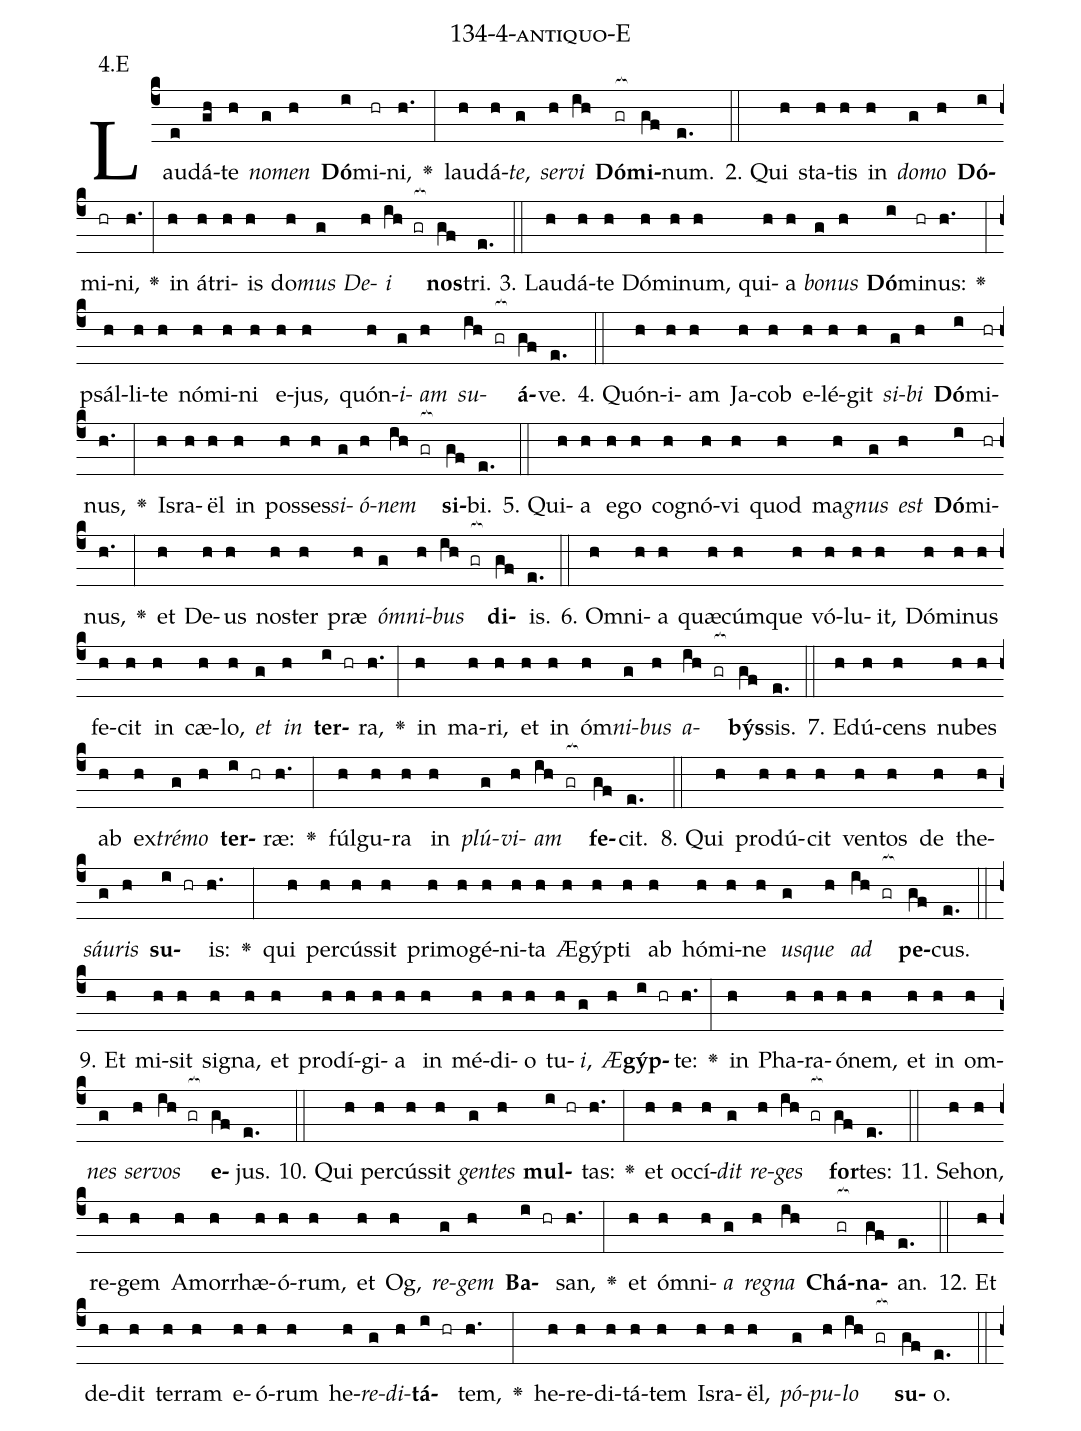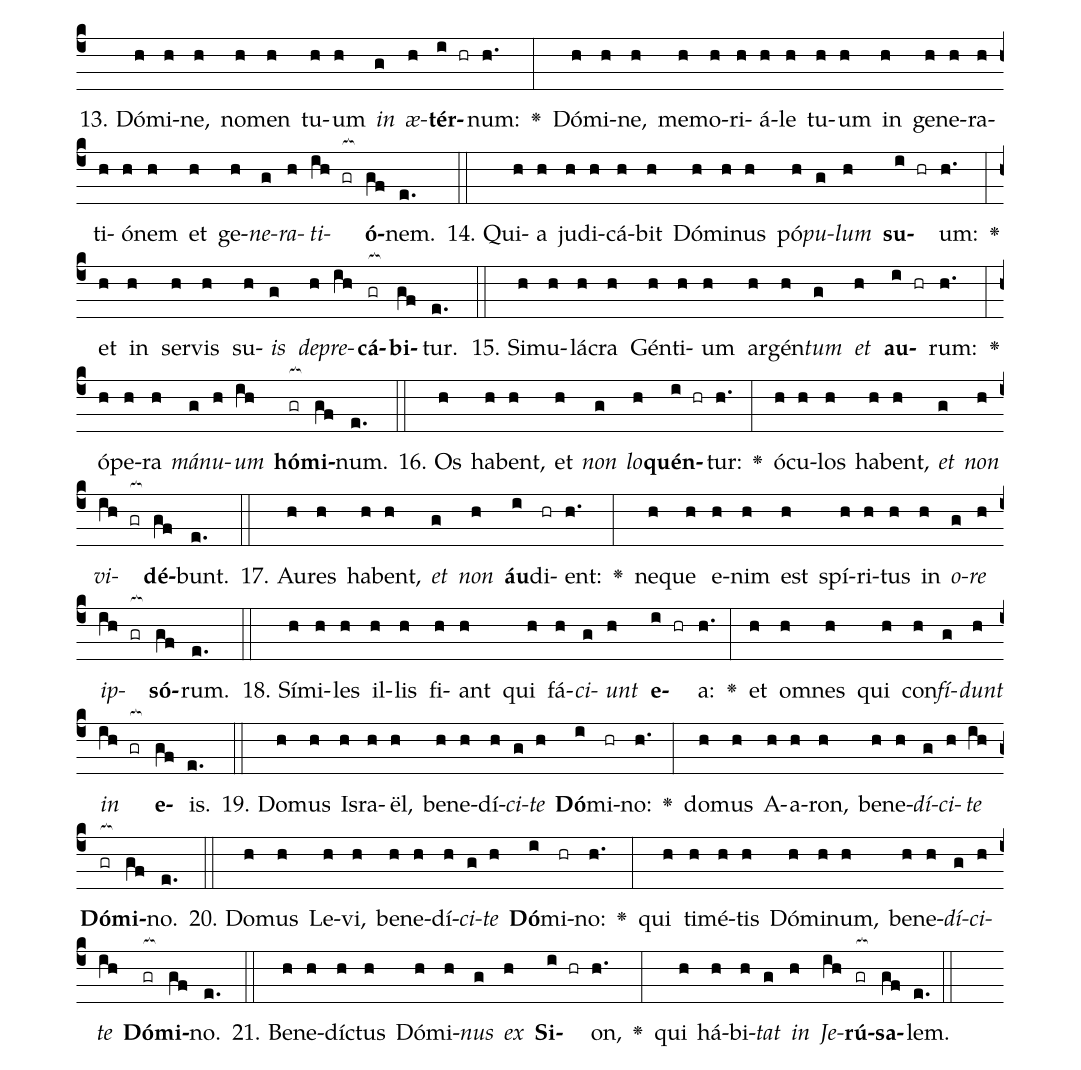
name: 134-4-antiquo-E;
annotation: 4.E;
%%
(c4)Lau(e)dá(gh)te(h) <i>no</i>(g)<i>men</i>(h) <b>Dó</b>(i)mi(hr)ni,(h.) <v>\greheightstar</v>(:) lau(h)dá(h)<i>te</i>,(g) <i>ser</i>(h)<i>vi</i>(ih) <b>Dó</b>(gr[ocb:1{])<b>mi</b>(gf[ocb:0}])num.(e.) (::)
2. Qui(h) sta(h)tis(h) in(h) <i>do</i>(g)<i>mo</i>(h) <b>Dó</b>(i)mi(hr)ni,(h.) <v>\greheightstar</v>(:) in(h) á(h)tri(h)is(h) do(h)<i>mus</i>(g) <i>De</i>(h)<i>i</i>(ih gr[ocb:1{]) <b>nos</b>(gf[ocb:0}])tri.(e.) (::)
3. Lau(h)dá(h)te(h) Dó(h)mi(h)num,(h) qui(h)a(h) <i>bo</i>(g)<i>nus</i>(h) <b>Dó</b>(i)mi(hr)nus:(h.) <v>\greheightstar</v>(:) psál(h)li(h)te(h) nó(h)mi(h)ni(h) e(h)jus,(h) quón(h)<i>i</i>(g)<i>am</i>(h) <i>su</i>(ih gr[ocb:1{])<b>á</b>(gf[ocb:0}])ve.(e.) (::)
4. Quón(h)i(h)am(h) Ja(h)cob(h) e(h)lé(h)git(h) <i>si</i>(g)<i>bi</i>(h) <b>Dó</b>(i)mi(hr)nus,(h.) <v>\greheightstar</v>(:) Is(h)ra(h)ël(h) in(h) pos(h)ses(h)<i>si</i>(g)<i>ó</i>(h)<i>nem</i>(ih gr[ocb:1{]) <b>si</b>(gf[ocb:0}])bi.(e.) (::)
5. Qui(h)a(h) e(h)go(h) co(h)gnó(h)vi(h) quod(h) ma(h)<i>gnus</i>(g) <i>est</i>(h) <b>Dó</b>(i)mi(hr)nus,(h.) <v>\greheightstar</v>(:) et(h) De(h)us(h) nos(h)ter(h) præ(h) <i>óm</i>(g)<i>ni</i>(h)<i>bus</i>(ih gr[ocb:1{]) <b>di</b>(gf[ocb:0}])is.(e.) (::)
6. Om(h)ni(h)a(h) quæ(h)cúm(h)que(h) vó(h)lu(h)it,(h) Dó(h)mi(h)nus(h) fe(h)cit(h) in(h) cæ(h)lo,(h) <i>et</i>(g) <i>in</i>(h) <b>ter</b>(i hr)ra,(h.) <v>\greheightstar</v>(:) in(h) ma(h)ri,(h) et(h) in(h) óm(h)<i>ni</i>(g)<i>bus</i>(h) <i>a</i>(ih gr[ocb:1{])<b>býs</b>(gf[ocb:0}])sis.(e.) (::)
7. E(h)dú(h)cens(h) nu(h)bes(h) ab(h) ex(h)<i>tré</i>(g)<i>mo</i>(h) <b>ter</b>(i hr)ræ:(h.) <v>\greheightstar</v>(:) fúl(h)gu(h)ra(h) in(h) <i>plú</i>(g)<i>vi</i>(h)<i>am</i>(ih gr[ocb:1{]) <b>fe</b>(gf[ocb:0}])cit.(e.) (::)
8. Qui(h) pro(h)dú(h)cit(h) ven(h)tos(h) de(h) the(h)<i>sáu</i>(g)<i>ris</i>(h) <b>su</b>(i hr)is:(h.) <v>\greheightstar</v>(:) qui(h) per(h)cús(h)sit(h) pri(h)mo(h)gé(h)ni(h)ta(h) Æ(h)gýp(h)ti(h) ab(h) hó(h)mi(h)ne(h) <i>us</i>(g)<i>que</i>(h) <i>ad</i>(ih gr[ocb:1{]) <b>pe</b>(gf[ocb:0}])cus.(e.) (::)
9. Et(h) mi(h)sit(h) si(h)gna,(h) et(h) prod(h)í(h)gi(h)a(h) in(h) mé(h)di(h)o(h) tu(h)<i>i</i>,(g) <i>Æ</i>(h)<b>gýp</b>(i hr)te:(h.) <v>\greheightstar</v>(:) in(h) Pha(h)ra(h)ó(h)nem,(h) et(h) in(h) om(h)<i>nes</i>(g) <i>ser</i>(h)<i>vos</i>(ih gr[ocb:1{]) <b>e</b>(gf[ocb:0}])jus.(e.) (::)
10. Qui(h) per(h)cús(h)sit(h) <i>gen</i>(g)<i>tes</i>(h) <b>mul</b>(i hr)tas:(h.) <v>\greheightstar</v>(:) et(h) oc(h)cí(h)<i>dit</i>(g) <i>re</i>(h)<i>ges</i>(ih gr[ocb:1{]) <b>for</b>(gf[ocb:0}])tes:(e.) (::)
11. Se(h)hon,(h) re(h)gem(h) A(h)mor(h)rhæ(h)ó(h)rum,(h) et(h) Og,(h) <i>re</i>(g)<i>gem</i>(h) <b>Ba</b>(i hr)san,(h.) <v>\greheightstar</v>(:) et(h) óm(h)ni(h)<i>a</i>(g) <i>re</i>(h)<i>gna</i>(ih) <b>Chá</b>(gr[ocb:1{])<b>na</b>(gf[ocb:0}])an.(e.) (::)
12. Et(h) de(h)dit(h) ter(h)ram(h) e(h)ó(h)rum(h) he(h)<i>re</i>(g)<i>di</i>(h)<b>tá</b>(i hr)tem,(h.) <v>\greheightstar</v>(:) he(h)re(h)di(h)tá(h)tem(h) Is(h)ra(h)ël,(h) <i>pó</i>(g)<i>pu</i>(h)<i>lo</i>(ih gr[ocb:1{]) <b>su</b>(gf[ocb:0}])o.(e.) (::)
13. Dó(h)mi(h)ne,(h) no(h)men(h) tu(h)um(h) <i>in</i>(g) <i>æ</i>(h)<b>tér</b>(i hr)num:(h.) <v>\greheightstar</v>(:) Dó(h)mi(h)ne,(h) me(h)mo(h)ri(h)á(h)le(h) tu(h)um(h) in(h) ge(h)ne(h)ra(h)ti(h)ó(h)nem(h) et(h) ge(h)<i>ne</i>(g)<i>ra</i>(h)<i>ti</i>(ih gr[ocb:1{])<b>ó</b>(gf[ocb:0}])nem.(e.) (::)
14. Qui(h)a(h) ju(h)di(h)cá(h)bit(h) Dó(h)mi(h)nus(h) pó(h)<i>pu</i>(g)<i>lum</i>(h) <b>su</b>(i hr)um:(h.) <v>\greheightstar</v>(:) et(h) in(h) ser(h)vis(h) su(h)<i>is</i>(g) <i>de</i>(h)<i>pre</i>(ih)<b>cá</b>(gr[ocb:1{])<b>bi</b>(gf[ocb:0}])tur.(e.) (::)
15. Si(h)mu(h)lá(h)cra(h) Gén(h)ti(h)um(h) ar(h)gén(h)<i>tum</i>(g) <i>et</i>(h) <b>au</b>(i hr)rum:(h.) <v>\greheightstar</v>(:) ó(h)pe(h)ra(h) <i>má</i>(g)<i>nu</i>(h)<i>um</i>(ih) <b>hó</b>(gr[ocb:1{])<b>mi</b>(gf[ocb:0}])num.(e.) (::)
16. Os(h) ha(h)bent,(h) et(h) <i>non</i>(g) <i>lo</i>(h)<b>quén</b>(i hr)tur:(h.) <v>\greheightstar</v>(:) ó(h)cu(h)los(h) ha(h)bent,(h) <i>et</i>(g) <i>non</i>(h) <i>vi</i>(ih gr[ocb:1{])<b>dé</b>(gf[ocb:0}])bunt.(e.) (::)
17. Au(h)res(h) ha(h)bent,(h) <i>et</i>(g) <i>non</i>(h) <b>áu</b>(i)di(hr)ent:(h.) <v>\greheightstar</v>(:) ne(h)que(h) e(h)nim(h) est(h) spí(h)ri(h)tus(h) in(h) <i>o</i>(g)<i>re</i>(h) <i>ip</i>(ih gr[ocb:1{])<b>só</b>(gf[ocb:0}])rum.(e.) (::)
18. Sí(h)mi(h)les(h) il(h)lis(h) fi(h)ant(h) qui(h) fá(h)<i>ci</i>(g)<i>unt</i>(h) <b>e</b>(i hr)a:(h.) <v>\greheightstar</v>(:) et(h) om(h)nes(h) qui(h) con(h)<i>fí</i>(g)<i>dunt</i>(h) <i>in</i>(ih gr[ocb:1{]) <b>e</b>(gf[ocb:0}])is.(e.) (::)
19. Do(h)mus(h) Is(h)ra(h)ël,(h) be(h)ne(h)dí(h)<i>ci</i>(g)<i>te</i>(h) <b>Dó</b>(i)mi(hr)no:(h.) <v>\greheightstar</v>(:) do(h)mus(h) A(h)a(h)ron,(h) be(h)ne(h)<i>dí</i>(g)<i>ci</i>(h)<i>te</i>(ih) <b>Dó</b>(gr[ocb:1{])<b>mi</b>(gf[ocb:0}])no.(e.) (::)
20. Do(h)mus(h) Le(h)vi,(h) be(h)ne(h)dí(h)<i>ci</i>(g)<i>te</i>(h) <b>Dó</b>(i)mi(hr)no:(h.) <v>\greheightstar</v>(:) qui(h) ti(h)mé(h)tis(h) Dó(h)mi(h)num,(h) be(h)ne(h)<i>dí</i>(g)<i>ci</i>(h)<i>te</i>(ih) <b>Dó</b>(gr[ocb:1{])<b>mi</b>(gf[ocb:0}])no.(e.) (::)
21. Be(h)ne(h)díc(h)tus(h) Dó(h)mi(h)<i>nus</i>(g) <i>ex</i>(h) <b>Si</b>(i hr)on,(h.) <v>\greheightstar</v>(:) qui(h) há(h)bi(h)<i>tat</i>(g) <i>in</i>(h) <i>Je</i>(ih)<b>rú</b>(gr[ocb:1{])<b>sa</b>(gf[ocb:0}])lem.(e.) (::)
